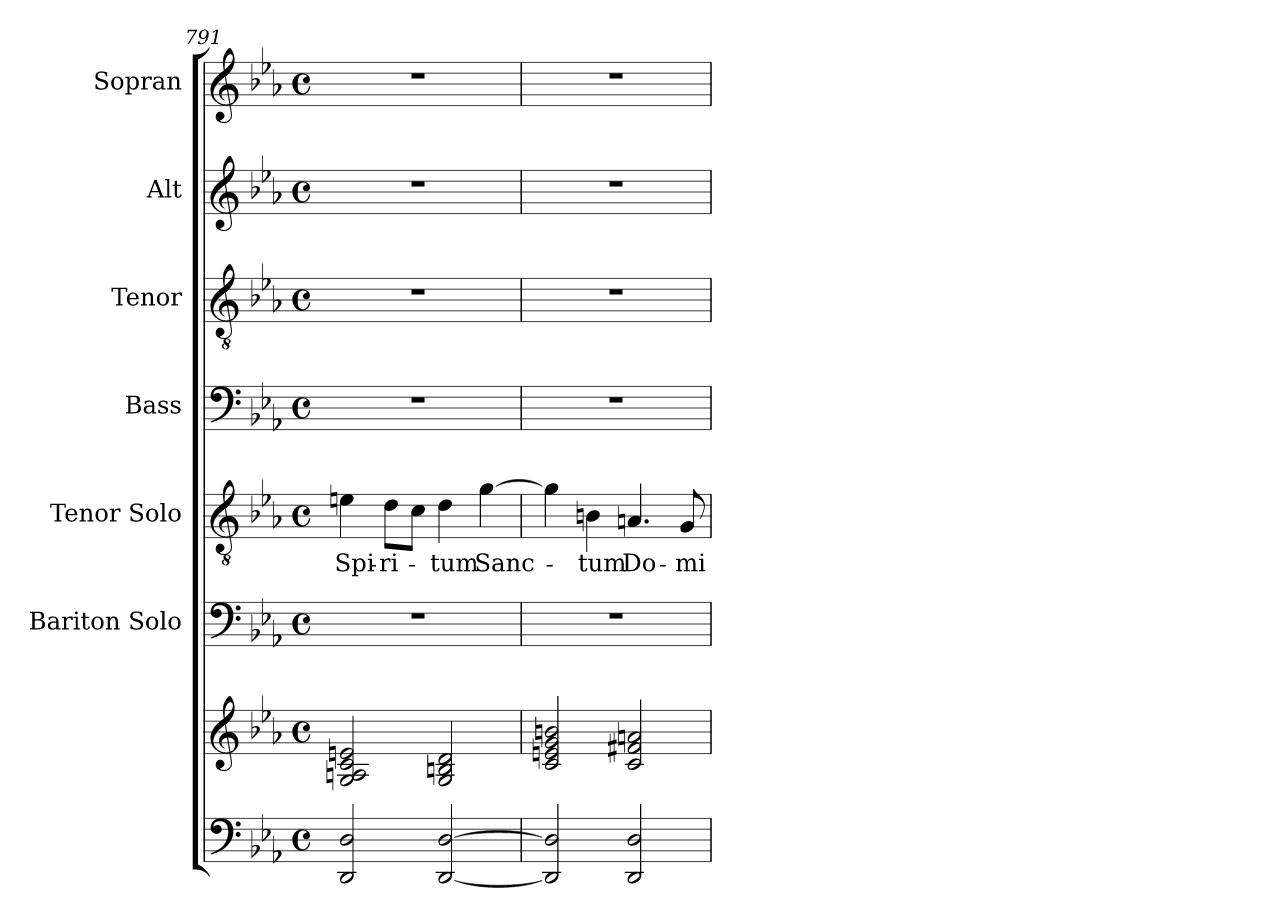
**kern	**kern	**kern	**kern	**text	**kern	**kern	**kern	**kern
*part7	*part7	*part6	*part5	*part5	*part4	*part3	*part2	*part1
*staff8	*staff7	*staff6	*staff5	*staff5	*staff4	*staff3	*staff2	*staff1
*	*	*I"Bariton Solo	*I"Tenor Solo	*	*I"Bass	*I"Tenor	*I"Alt	*I"Sopran
*	*	*	*	*	*I'B.	*I'T.	*I'A.	*I'S.
*clefF4	*clefG2	*clefF4	*clefGv2	*	*clefF4	*clefGv2	*clefG2	*clefG2
*k[b-e-a-]	*k[b-e-a-]	*k[b-e-a-]	*k[b-e-a-]	*	*k[b-e-a-]	*k[b-e-a-]	*k[b-e-a-]	*k[b-e-a-]
*E-:	*E-:	*E-:	*E-:	*	*E-:	*E-:	*E-:	*E-:
*M4/4	*M4/4	*M4/4	*M4/4	*	*M4/4	*M4/4	*M4/4	*M4/4
*met(c)	*met(c)	*met(c)	*met(c)	*	*met(c)	*met(c)	*met(c)	*met(c)
=791	=791	=791	=791	=791	=791	=791	=791	=791
!	!	!	!	!LO:LY:b	!	!	!	!
2DD/ 2D/	2G/ 2An/ 2c/ 2en/	1r	4en\	Spi-	1r	1r	1r	1r
!	!	!	!	!LO:LY:b	!	!	!	!
.	.	.	8d\L	-ri-	.	.	.	.
.	.	.	8c\J	.	.	.	.	.
!	!	!	!	!LO:LY:b	!	!	!	!
[2DD/ [2D/	2G/ 2Bn/ 2d/	.	4d\	-tum	.	.	.	.
!	!	!	!	!LO:LY:b	!	!	!	!
.	.	.	[4g\	Sanc-	.	.	.	.
=792	=792	=792	=792	=792	=792	=792	=792	=792
2DD/] 2D/]	2c/ 2en/ 2g/ 2bn/	1r	4g\]	.	1r	1r	1r	1r
!	!	!	!	!LO:LY:b	!	!	!	!
.	.	.	4Bn\	-tum	.	.	.	.
!	!	!	!	!LO:LY:b	!	!	!	!
2DD/ 2D/	2c/ 2f#X/ 2an/	.	4.An/	Do-	.	.	.	.
!	!	!	!	!LO:LY:b	!	!	!	!
.	.	.	8G/	-mi-	.	.	.	.
=	=	=	=	=	=	=	=	=
*-	*-	*-	*-	*-	*-	*-	*-	*-
